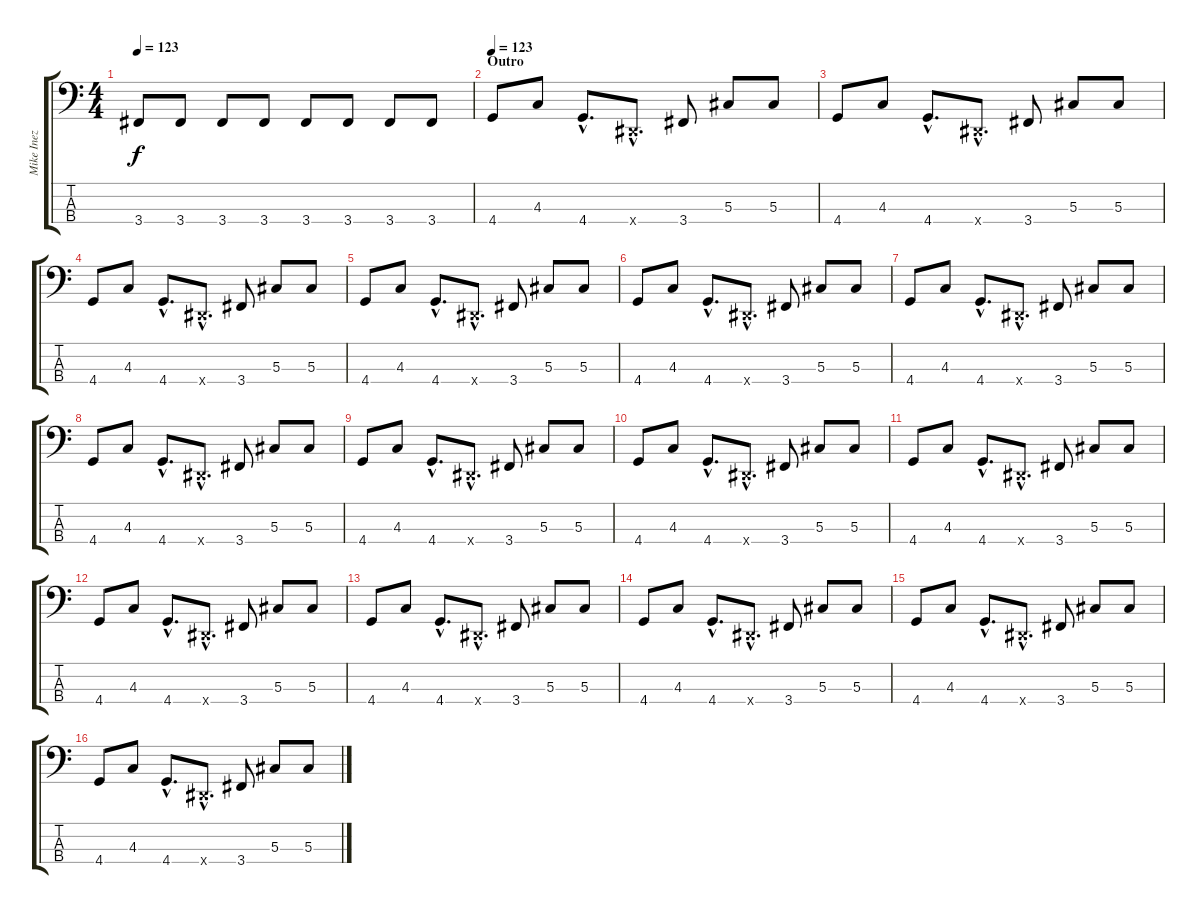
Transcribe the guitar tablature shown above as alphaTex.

\track ("Mike Inez - Bass" "Mike Inez ") {instrument electricbasspick}
\staff {score tabs}
\tuning (Gb2 Db2 Ab1 Eb1) {hide}
\ts (4 4)
\tempo 123
\clef f4
\ks c
3.4{t}.8{dy f} 3.4.8 3.4.8 3.4.8 3.4.8 3.4.8 3.4.8 3.4.8 |
\section ("" "Outro")
\tempo 123
4.4.8{volume 16 balance 8 instrument electricbasspick} 4.3.8 4.4{hac}.8{d} 0.4{hac x}.8{d} 3.4.8 5.3.8 5.3.8 |
4.4.8 4.3.8 4.4{hac}.8{d} 0.4{hac x}.8{d} 3.4.8 5.3.8 5.3.8 |
4.4.8 4.3.8 4.4{hac}.8{d} 0.4{hac x}.8{d} 3.4.8 5.3.8 5.3.8 |
4.4.8 4.3.8 4.4{hac}.8{d} 0.4{hac x}.8{d} 3.4.8 5.3.8 5.3.8 |
4.4.8 4.3.8 4.4{hac}.8{d} 0.4{hac x}.8{d} 3.4.8 5.3.8 5.3.8 |
4.4.8 4.3.8 4.4{hac}.8{d} 0.4{hac x}.8{d} 3.4.8 5.3.8 5.3.8 |
4.4.8 4.3.8 4.4{hac}.8{d} 0.4{hac x}.8{d} 3.4.8 5.3.8 5.3.8 |
4.4.8 4.3.8 4.4{hac}.8{d} 0.4{hac x}.8{d} 3.4.8 5.3.8 5.3.8 |
4.4.8 4.3.8 4.4{hac}.8{d} 0.4{hac x}.8{d} 3.4.8 5.3.8 5.3.8 |
4.4.8 4.3.8 4.4{hac}.8{d} 0.4{hac x}.8{d} 3.4.8 5.3.8 5.3.8 |
4.4.8 4.3.8 4.4{hac}.8{d} 0.4{hac x}.8{d} 3.4.8 5.3.8 5.3.8 |
4.4.8 4.3.8 4.4{hac}.8{d} 0.4{hac x}.8{d} 3.4.8 5.3.8 5.3.8 |
4.4.8 4.3.8 4.4{hac}.8{d} 0.4{hac x}.8{d} 3.4.8 5.3.8 5.3.8 |
4.4.8 4.3.8 4.4{hac}.8{d} 0.4{hac x}.8{d} 3.4.8 5.3.8 5.3.8 |
4.4.8 4.3.8 4.4{hac}.8{d} 0.4{hac x}.8{d} 3.4.8 5.3.8 5.3.8
